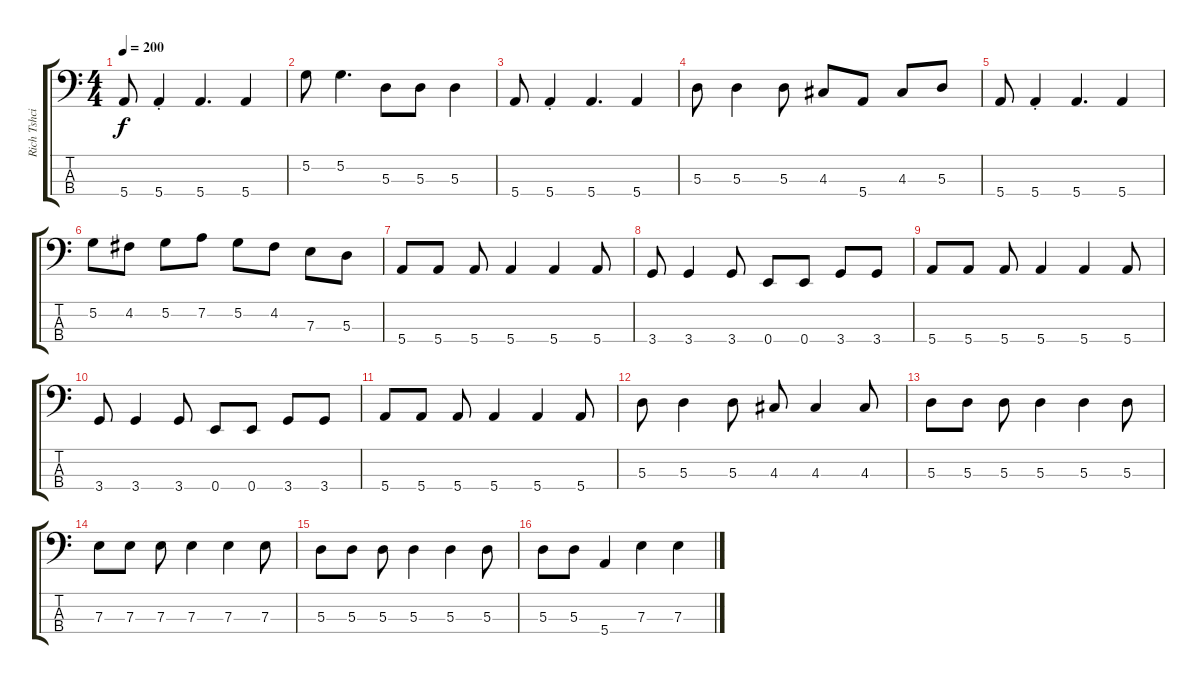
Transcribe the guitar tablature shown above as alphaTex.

\track ("Rich Tshcirhart" "Rich Tshci") {instrument electricbassfinger}
\staff {score tabs}
\tuning (G2 D2 A1 E1) {hide}
\ts (4 4)
\tempo 200
\clef f4
\ks c
5.4.8{dy f} 5.4{st}.4 5.4.4{d} 5.4.4 |
5.2.8 5.2.4{d} 5.3.8 5.3.8 5.3.4 |
5.4.8 5.4{st}.4 5.4.4{d} 5.4.4 |
5.3.8 5.3.4 5.3.8 4.3.8 5.4.8 4.3.8 5.3.8 |
5.4.8 5.4{st}.4 5.4.4{d} 5.4.4 |
5.2.8 4.2.8 5.2.8 7.2.8 5.2.8 4.2.8 7.3.8 5.3.8 |
5.4.8 5.4.8 5.4.8 5.4.4 5.4.4 5.4.8 |
3.4.8 3.4.4 3.4.8 0.4.8 0.4.8 3.4.8 3.4.8 |
5.4.8 5.4.8 5.4.8 5.4.4 5.4.4 5.4.8 |
3.4.8 3.4.4 3.4.8 0.4.8 0.4.8 3.4.8 3.4.8 |
5.4.8 5.4.8 5.4.8 5.4.4 5.4.4 5.4.8 |
5.3.8 5.3.4 5.3.8 4.3.8 4.3.4 4.3.8 |
5.3.8 5.3.8 5.3.8 5.3.4 5.3.4 5.3.8 |
7.3.8 7.3.8 7.3.8 7.3.4 7.3.4 7.3.8 |
5.3.8 5.3.8 5.3.8 5.3.4 5.3.4 5.3.8 |
5.3.8 5.3.8 5.4.4 7.3.4 7.3.4
